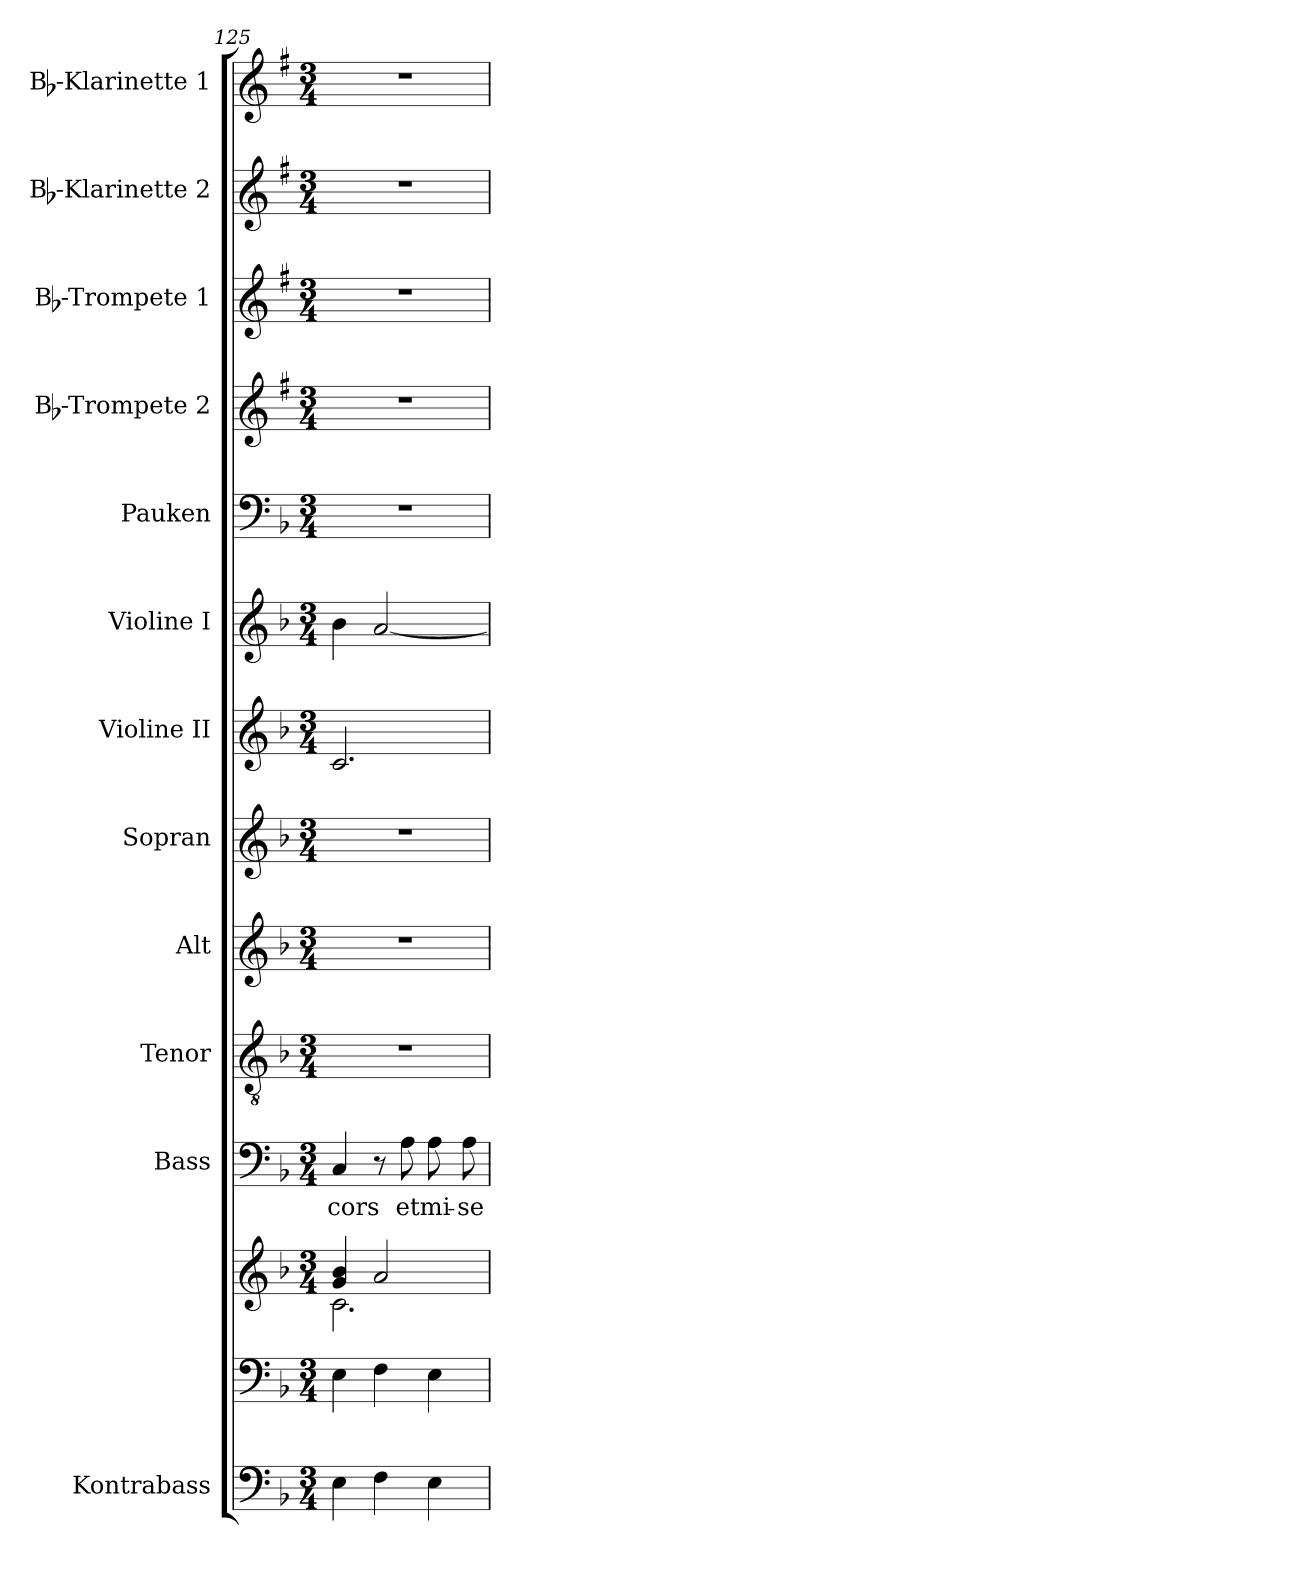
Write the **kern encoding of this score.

**kern	**kern	**kern	**kern	**text	**kern	**kern	**kern	**kern	**kern	**kern	**kern	**kern	**kern	**kern
*part13	*part12	*part12	*part11	*part11	*part10	*part9	*part8	*part7	*part6	*part5	*part4	*part3	*part2	*part1
*staff14	*staff13	*staff12	*staff11	*staff11	*staff10	*staff9	*staff8	*staff7	*staff6	*staff5	*staff4	*staff3	*staff2	*staff1
*I"Kontrabass	*	*	*I"Bass	*	*I"Tenor	*I"Alt	*I"Sopran	*I"Violine II	*I"Violine I	*I"Pauken	*I"Bb-Trompete 2	*I"Bb-Trompete 1	*I"Bb-Klarinette 2	*I"Bb-Klarinette 1
*I'Kb.	*	*	*I'B.	*	*I'T.	*I'A.	*I'S.	*I'Vl. II	*I'Vl. I	*I'Pk.	*I'Bb Trp. 2	*I'Bb Trp. 1	*I'Bb Kl. 2	*I'Bb Kl. 1
*clefF4	*clefF4	*clefG2	*clefF4	*	*clefGv2	*clefG2	*clefG2	*clefG2	*clefG2	*clefF4	*clefG2	*clefG2	*clefG2	*clefG2
*ITrd7c12	*	*	*	*	*	*	*	*	*	*	*ITrd1c2	*ITrd1c2	*ITrd1c2	*ITrd1c2
*k[b-]	*k[b-]	*k[b-]	*k[b-]	*	*k[b-]	*k[b-]	*k[b-]	*k[b-]	*k[b-]	*k[b-]	*k[b-]	*k[b-]	*k[b-]	*k[b-]
*F:	*F:	*F:	*F:	*	*F:	*F:	*F:	*F:	*F:	*F:	*F:	*F:	*F:	*F:
*M3/4	*M3/4	*M3/4	*M3/4	*	*M3/4	*M3/4	*M3/4	*M3/4	*M3/4	*M3/4	*M3/4	*M3/4	*M3/4	*M3/4
=125	=125	=125	=125	=125	=125	=125	=125	=125	=125	=125	=125	=125	=125	=125
*	*	*^	*	*	*	*	*	*	*	*	*	*	*	*
!	!	!	!	!	!LO:LY:b	!	!	!	!	!	!	!	!	!	!
4EE\	4E\	4g/ 4b-/	2.c\	4C/	-cors	2.r	2.r	2.r	2.c/	4b-\	2.r	2.r	2.r	2.r	2.r
4FF\	4F\	2a/	.	8r	.	.	.	.	.	[2a/	.	.	.	.	.
!	!	!	!	!	!LO:LY:b	!	!	!	!	!	!	!	!	!	!
.	.	.	.	8A\	et	.	.	.	.	.	.	.	.	.	.
!	!	!	!	!	!LO:LY:b	!	!	!	!	!	!	!	!	!	!
4EE\	4E\	.	.	8A\	mi-	.	.	.	.	.	.	.	.	.	.
!	!	!	!	!	!LO:LY:b	!	!	!	!	!	!	!	!	!	!
.	.	.	.	8A\	-se-	.	.	.	.	.	.	.	.	.	.
*	*	*v	*v	*	*	*	*	*	*	*	*	*	*	*	*
=	=	=	=	=	=	=	=	=	=	=	=	=	=	=
*-	*-	*-	*-	*-	*-	*-	*-	*-	*-	*-	*-	*-	*-	*-
